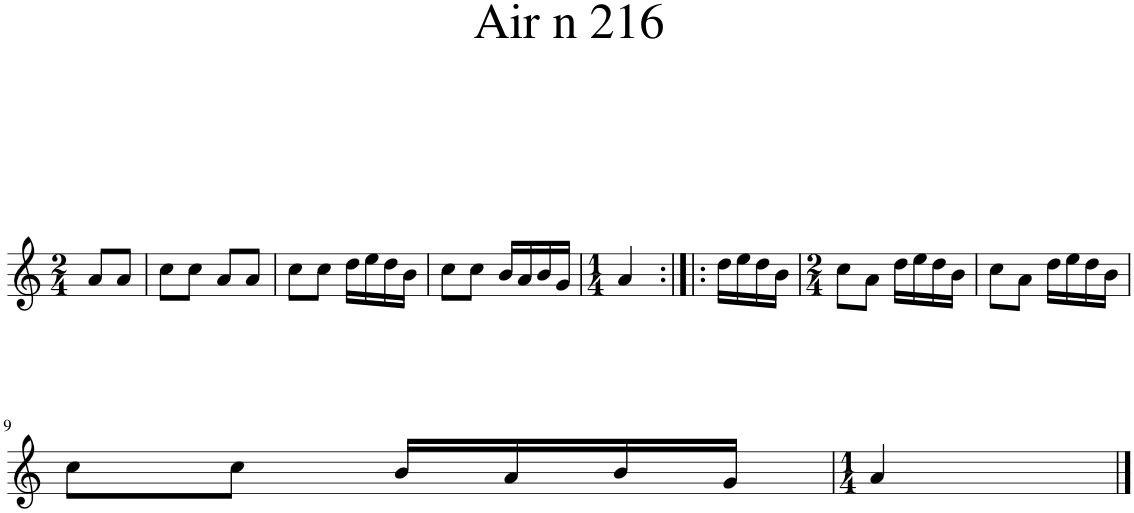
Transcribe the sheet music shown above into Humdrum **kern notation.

**kern
*part1
*staff1
*I"Piano
*I'Pno.
*clefG2
*k[]
*M2/4
=1
8a/L
8a/J
=2
8cc\L
8cc\J
8a/L
8a/J
=3
8cc\L
8cc\J
16dd\LL
16ee\
16dd\
16b\JJ
=4
8cc\L
8cc\J
16b/LL
16a/
16b/
16g/JJ
=5
*M1/4
4a/
=6:|!|:
16dd\LL
16ee\
16dd\
16b\JJ
=7
*M2/4
8cc\L
8a\J
16dd\LL
16ee\
16dd\
16b\JJ
=8
8cc\L
8a\J
16dd\LL
16ee\
16dd\
16b\JJ
!!LO:LB:g=z
=9
8cc\L
8cc\J
16b/LL
16a/
16b/
16g/JJ
=10
*M1/4
4a/
==
*-
